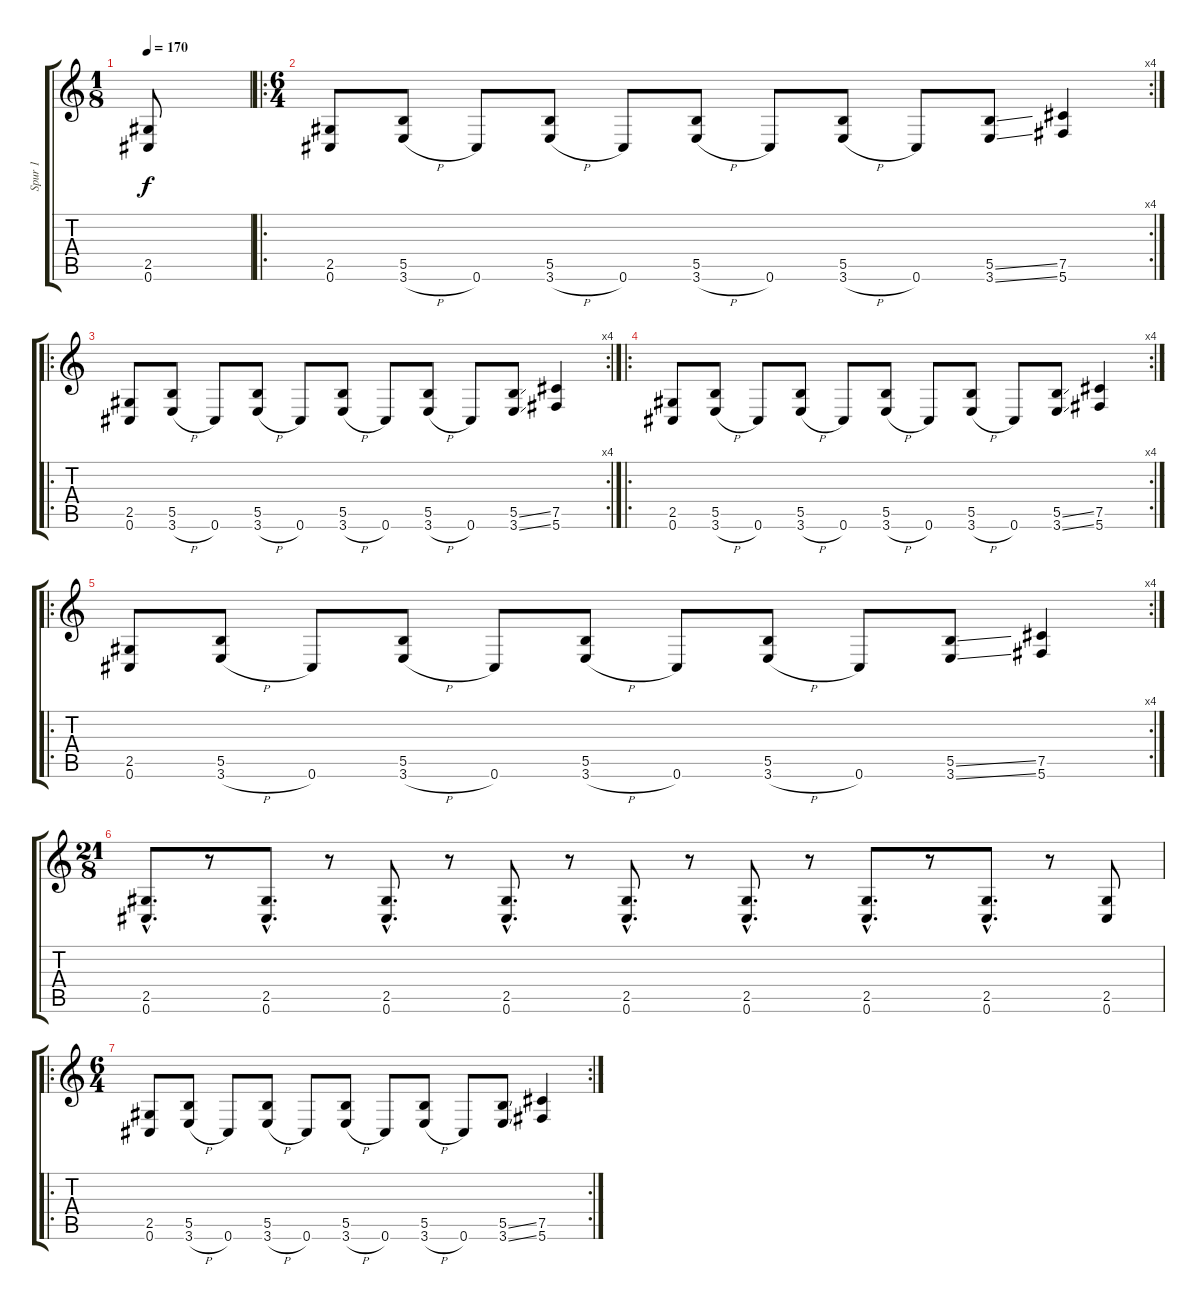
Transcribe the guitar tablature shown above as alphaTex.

\track ("Spur 1" "Spur 1") {instrument overdrivenguitar}
\staff {score tabs}
\tuning (Db4 Ab3 E3 B2 Gb2 Db2) {hide}
\ts (1 8)
\tempo 170
\clef g2
\ks c
(2.5 0.6).8{dy f instrument overdrivenguitar} |
\ro
\rc 4
\ts (6 4)
(2.5 0.6).8 (5.5 3.6{h}).8 0.6.8 (5.5 3.6{h}).8 0.6.8 (5.5 3.6{h}).8 0.6.8 (5.5 3.6{h}).8 0.6.8 (5.5{ss} 3.6{ss}).8 (7.5 5.6).4 |
\ro
\rc 4
(2.5 0.6).8 (5.5 3.6{h}).8 0.6.8 (5.5 3.6{h}).8 0.6.8 (5.5 3.6{h}).8 0.6.8 (5.5 3.6{h}).8 0.6.8 (5.5{ss} 3.6{ss}).8 (7.5 5.6).4 |
\ro
\rc 4
(2.5 0.6).8 (5.5 3.6{h}).8 0.6.8 (5.5 3.6{h}).8 0.6.8 (5.5 3.6{h}).8 0.6.8 (5.5 3.6{h}).8 0.6.8 (5.5{ss} 3.6{ss}).8 (7.5 5.6).4 |
\ro
\rc 4
(2.5 0.6).8 (5.5 3.6{h}).8 0.6.8 (5.5 3.6{h}).8 0.6.8 (5.5 3.6{h}).8 0.6.8 (5.5 3.6{h}).8 0.6.8 (5.5{ss} 3.6{ss}).8 (7.5 5.6).4 |
\ts (21 8)
(2.5{hac} 0.6{hac}).8{d} r.8 (2.5{hac} 0.6{hac}).8{d} r.8 (2.5{hac} 0.6{hac}).8{d} r.8 (2.5{hac} 0.6{hac}).8{d} r.8 (2.5{hac} 0.6{hac}).8{d} r.8 (2.5{hac} 0.6{hac}).8{d} r.8 (2.5{hac} 0.6{hac}).8{d} r.8 (2.5{hac} 0.6{hac}).8{d} r.8 (2.5 0.6).8 |
\ro
\rc 2
\ts (6 4)
(2.5 0.6).8 (5.5 3.6{h}).8 0.6.8 (5.5 3.6{h}).8 0.6.8 (5.5 3.6{h}).8 0.6.8 (5.5 3.6{h}).8 0.6.8 (5.5{ss} 3.6{ss}).8 (7.5 5.6).4
